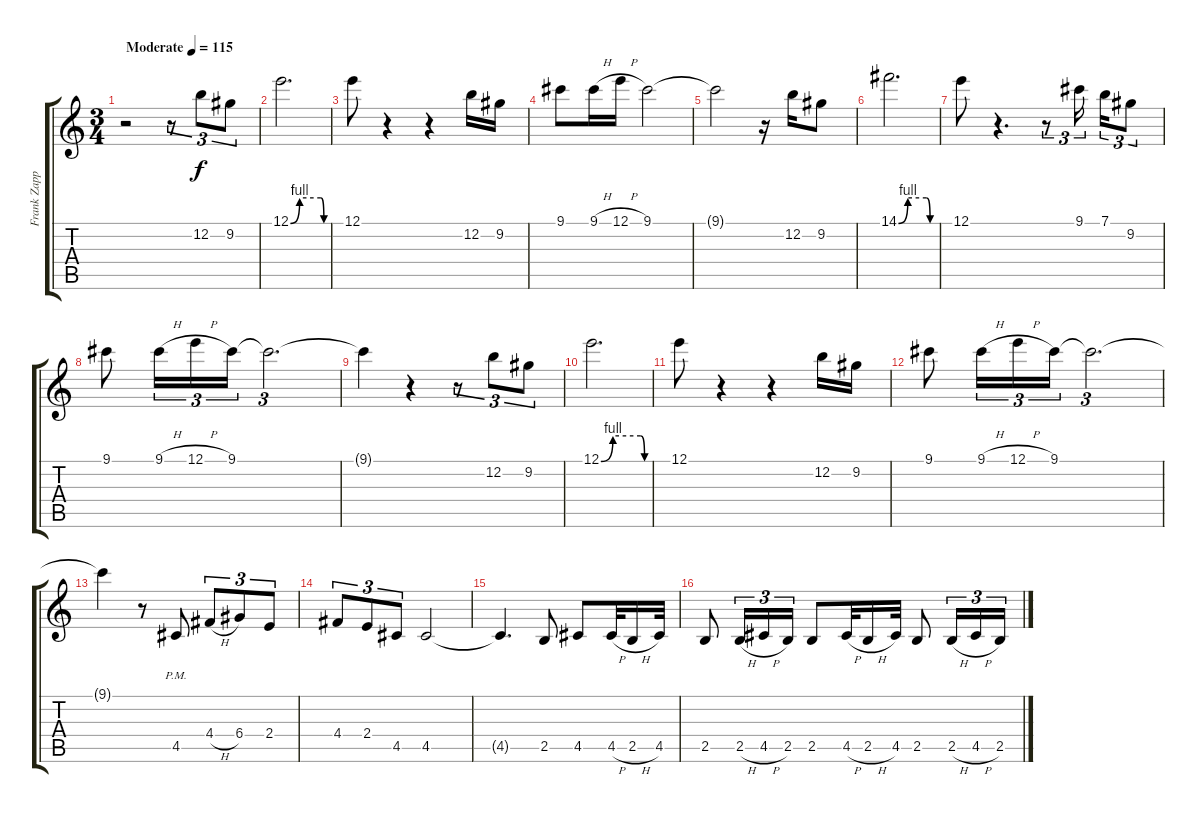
\track ("Frank Zappa" "Frank Zapp") {instrument distortionguitar}
\staff {score tabs}
\tuning (E4 B3 G3 D3 A2 E2) {hide}
\ts (3 4)
\tempo (115 "Moderate")
\clef g2
\ks c
r.2{dy f instrument distortionguitar} r.8{tu (3 2)} 12.2.8{tu (3 2)} 9.2.8{tu (3 2)} |
12.1{be (custom 0 0 15 4 50 4 55 0 60 0)}.2{d} |
12.1.8 r.4 r.4 12.2.16 9.2.16 |
9.1.8 9.1{h}.16 12.1{h}.16 9.1.2 |
9.1{t}.2 r.16 12.2.16 9.2.8 |
14.1{be (custom 0 0 15 4 45 4 51 0 60 0)}.2{d} |
12.1.8 r.4{d} r.8{tu (3 2)} 9.1.16{tu (3 2) beam splitsecondary} 7.1.16{tu (3 2)} 9.2.8{tu (3 2)} |
9.1.8 9.1{h}.16{tu (3 2)} 12.1{h}.16{tu (3 2)} 9.1.16{tu (3 2)} 9.1{t}.2{d tu (3 2)} |
9.1{t}.4 r.4 r.8{tu (3 2)} 12.2.8{tu (3 2)} 9.2.8{tu (3 2)} |
12.1{be (custom 0 0 15 4 50 4 55 0 60 0)}.2{d} |
12.1.8 r.4 r.4 12.2.16 9.2.16 |
9.1.8 9.1{h}.16{tu (3 2)} 12.1{h}.16{tu (3 2)} 9.1.16{tu (3 2)} 9.1{t}.2{d tu (3 2)} |
9.1{t}.4 r.8 4.5{pm}.8 4.4{h}.8{tu (3 2)} 6.4.8{tu (3 2)} 2.4.8{tu (3 2)} |
4.4.8{tu (3 2)} 2.4.8{tu (3 2)} 4.5.8{tu (3 2)} 4.5.2 |
4.5{t}.4{d} 2.5.8 4.5.8 4.5{h}.32 2.5{h}.16 4.5.32 |
2.5.8 2.5{h}.16{tu (3 2)} 4.5{h}.16{tu (3 2)} 2.5.16{tu (3 2)} 2.5.8 4.5{h}.32 2.5{h}.16 4.5.32 2.5.8 2.5{h}.16{tu (3 2)} 4.5{h}.16{tu (3 2)} 2.5.16{tu (3 2)}
